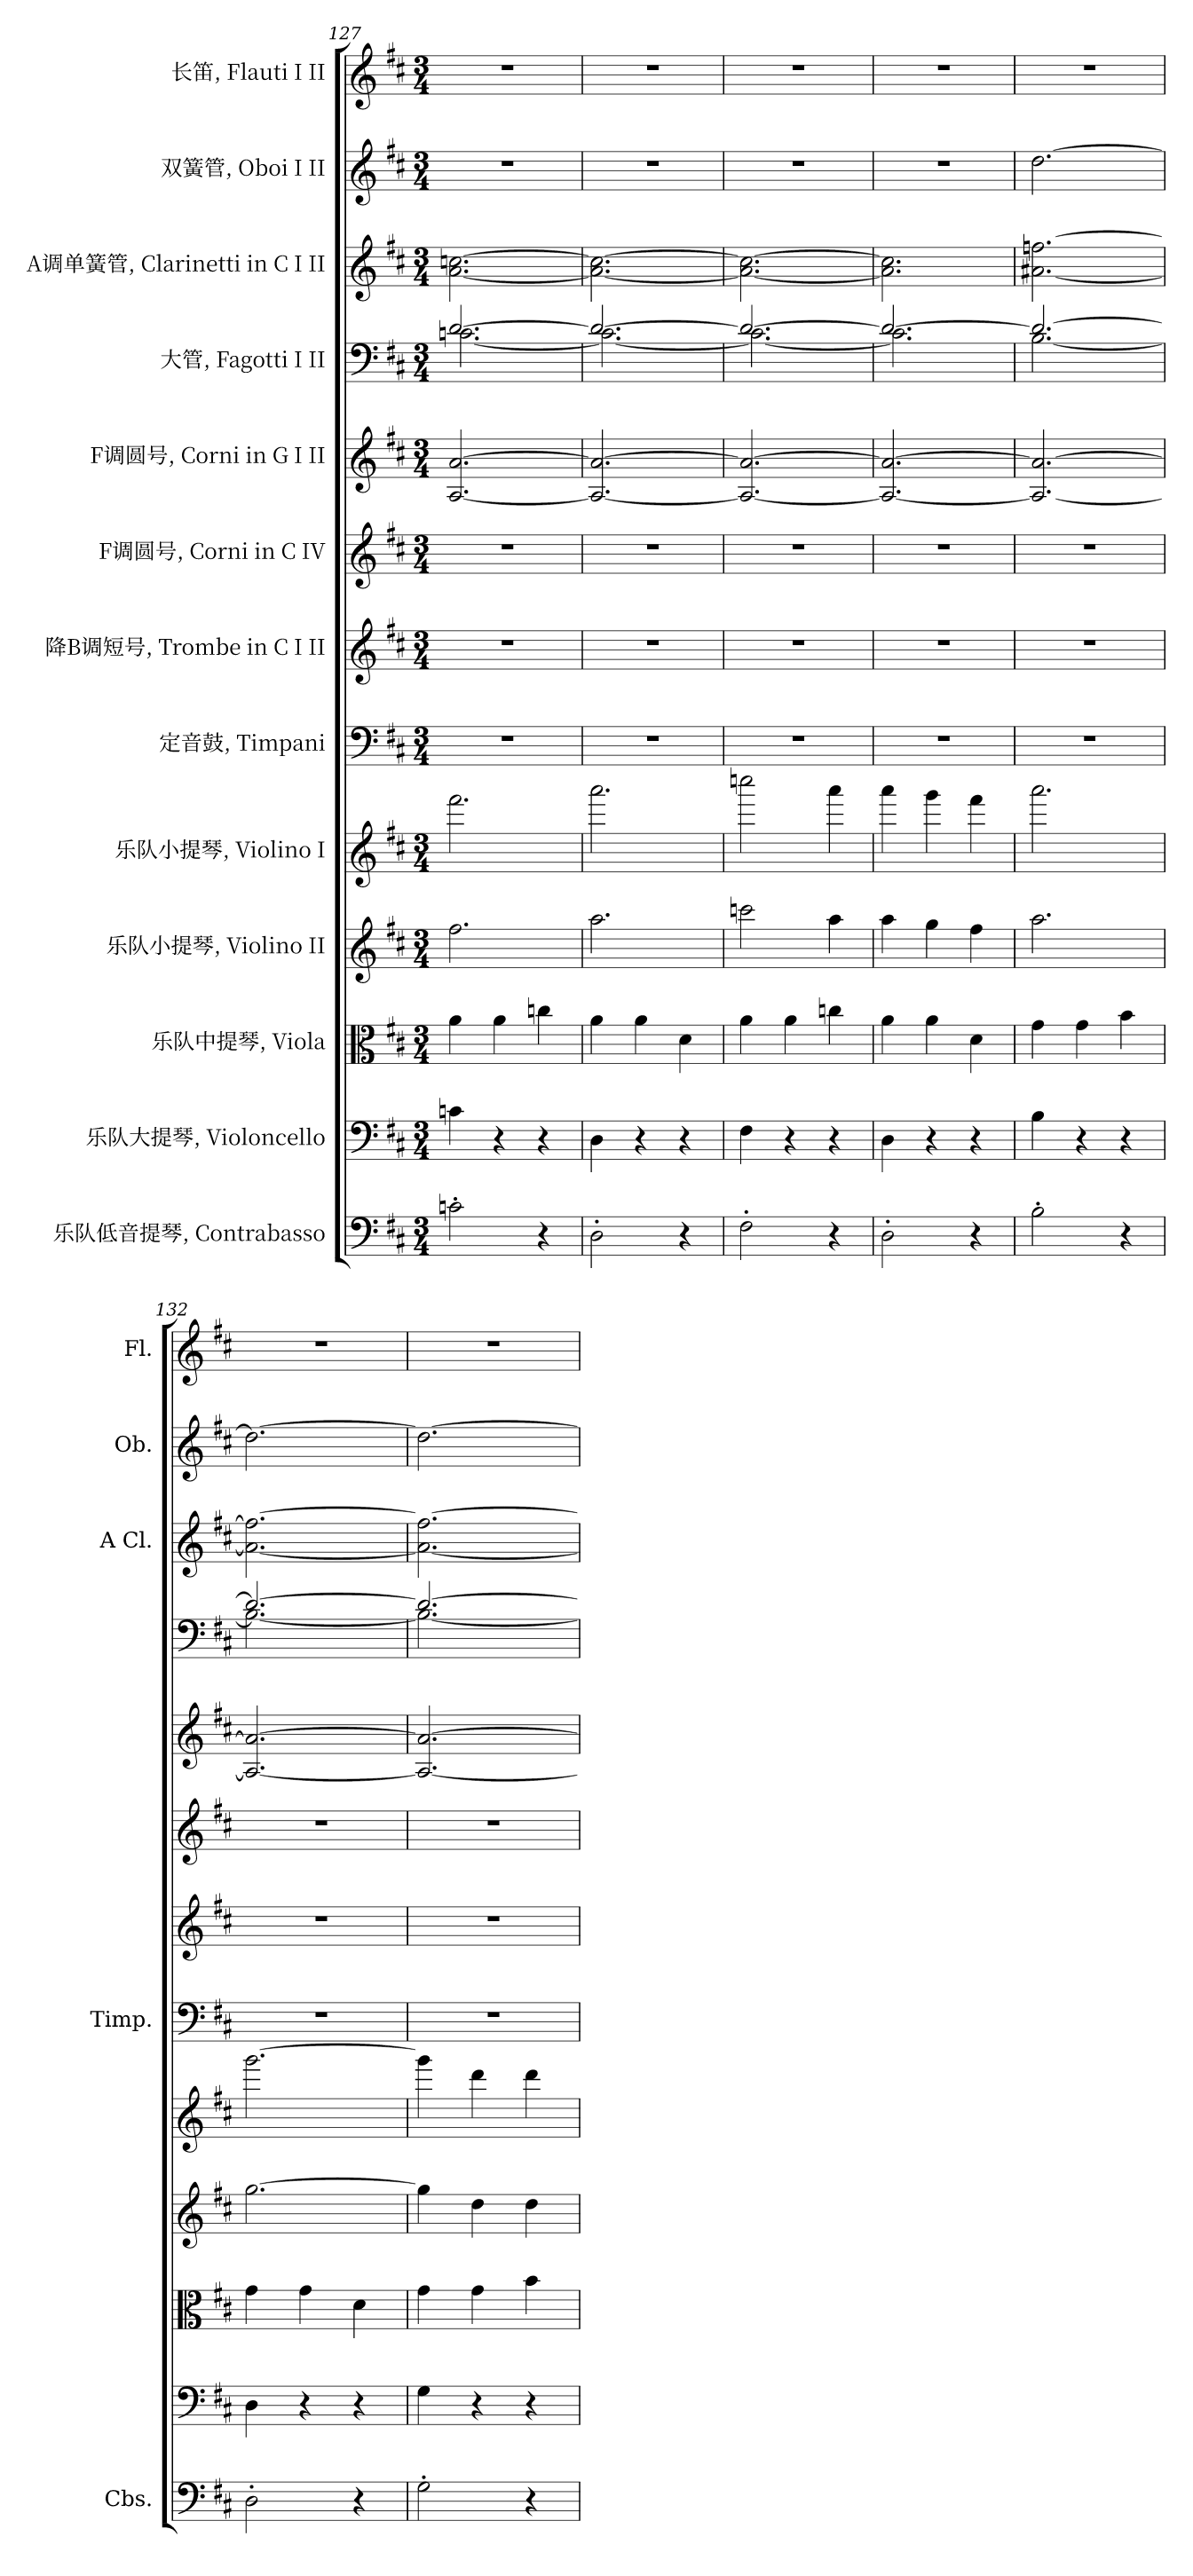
**kern	**kern	**kern	**kern	**kern	**kern	**kern	**kern	**kern	**kern	**kern	**kern	**kern
*part13	*part12	*part11	*part10	*part9	*part8	*part7	*part6	*part5	*part4	*part3	*part2	*part1
*staff13	*staff12	*staff11	*staff10	*staff9	*staff8	*staff7	*staff6	*staff5	*staff4	*staff3	*staff2	*staff1
*I"乐队低音提琴, Contrabasso	*I"乐队大提琴, Violoncello	*I"乐队中提琴, Viola	*I"乐队小提琴, Violino II	*I"乐队小提琴, Violino I	*I"定音鼓, Timpani	*I"降B调短号, Trombe in C I II	*I"F调圆号, Corni in C IV	*I"F调圆号, Corni in G I II	*I"大管, Fagotti I II	*I"A调单簧管, Clarinetti in C I II	*I"双簧管, Oboi I II	*I"长笛, Flauti I II
*I'Cbs.	*	*	*	*	*I'Timp.	*	*	*	*	*I'A Cl.	*I'Ob.	*I'Fl.
*clefF4	*clefF4	*clefC3	*clefG2	*clefG2	*clefF4	*clefG2	*clefG2	*clefG2	*clefF4	*clefG2	*clefG2	*clefG2
*ITrd7c12	*	*	*	*	*	*ITrd1c2	*ITrd4c7	*ITrd4c7	*	*ITrd2c3	*	*
*k[f#c#]	*k[f#c#]	*k[f#c#]	*k[f#c#]	*k[f#c#]	*k[f#c#]	*k[]	*k[f#]	*k[f#]	*k[f#c#]	*k[f#c#g#d#a#]	*k[f#c#]	*k[f#c#]
*M3/4	*M3/4	*M3/4	*M3/4	*M3/4	*M3/4	*M3/4	*M3/4	*M3/4	*M3/4	*M3/4	*M3/4	*M3/4
*MM340	*MM340	*MM340	*MM340	*MM340	*MM340	*MM340	*MM340	*MM340	*MM340	*MM340	*MM340	*MM340
=127	=127	=127	=127	=127	=127	=127	=127	=127	=127	=127	=127	=127
*	*	*	*	*	*	*	*	*	*^	*	*	*
2Cn'\	4cn\	4a\	2.ff#\	2.fff#\	2.r	2.r	2.r	[2.D/ [2.d/	[2.d/	[2.cn\	[2.f#\ [2.an\	2.r	2.r
.	4r	4a\	.	.	.	.	.	.	.	.	.	.	.
4r	4r	4ccn\	.	.	.	.	.	.	.	.	.	.	.
=128	=128	=128	=128	=128	=128	=128	=128	=128	=128	=128	=128	=128	=128
*	*	*	*	*	*	*	*	*	*	*	*	*	*MM340
2DD'\	4D\	4a\	2.aa\	2.aaa\	2.r	2.r	2.r	2.D/_ 2.d/_	2.d/_	2.c\_	2.f#\_ 2.a\_	2.r	2.r
.	4r	4a\	.	.	.	.	.	.	.	.	.	.	.
4r	4r	4d\	.	.	.	.	.	.	.	.	.	.	.
=129	=129	=129	=129	=129	=129	=129	=129	=129	=129	=129	=129	=129	=129
*	*	*	*	*	*	*	*	*	*	*	*	*	*MM340
2FF#'\	4F#\	4a\	2cccn\	2ccccn\	2.r	2.r	2.r	2.D/_ 2.d/_	2.d/_	2.c\_	2.f#\_ 2.a\_	2.r	2.r
.	4r	4a\	.	.	.	.	.	.	.	.	.	.	.
4r	4r	4ccn\	4aa\	4aaa\	.	.	.	.	.	.	.	.	.
!!LO:PB:g=z
=130	=130	=130	=130	=130	=130	=130	=130	=130	=130	=130	=130	=130	=130
*	*	*	*	*	*	*	*	*	*	*	*	*	*MM340
2DD'\	4D\	4a\	4aa\	4aaa\	2.r	2.r	2.r	2.D/_ 2.d/_	2.d/_	2.c\]	2.f#\] 2.a\]	2.r	2.r
.	4r	4a\	4gg\	4ggg\	.	.	.	.	.	.	.	.	.
4r	4r	4d\	4ff#\	4fff#\	.	.	.	.	.	.	.	.	.
=131	=131	=131	=131	=131	=131	=131	=131	=131	=131	=131	=131	=131	=131
*	*	*	*	*	*	*	*	*	*	*	*	*	*MM340
2BB'\	4B\	4g\	2.aa\	2.aaa\	2.r	2.r	2.r	2.D/_ 2.d/_	2.d/_	[2.B\	[2.f##X\ [2.ddn\	[2.dd\	2.r
.	4r	4g\	.	.	.	.	.	.	.	.	.	.	.
4r	4r	4b\	.	.	.	.	.	.	.	.	.	.	.
=132	=132	=132	=132	=132	=132	=132	=132	=132	=132	=132	=132	=132	=132
*	*	*	*	*	*	*	*	*	*	*	*	*	*MM340
2DD'\	4D\	4g\	[2.gg\	[2.ggg\	2.r	2.r	2.r	2.D/_ 2.d/_	2.d/_	2.B\_	2.f##\_ 2.dd\_	2.dd\_	2.r
.	4r	4g\	.	.	.	.	.	.	.	.	.	.	.
4r	4r	4d\	.	.	.	.	.	.	.	.	.	.	.
=133	=133	=133	=133	=133	=133	=133	=133	=133	=133	=133	=133	=133	=133
*	*	*	*	*	*	*	*	*	*	*	*	*	*MM340
2GG'\	4G\	4g\	4gg\]	4ggg\]	2.r	2.r	2.r	2.D/_ 2.d/_	2.d/_	2.B\_	2.f##\_ 2.dd\_	2.dd\_	2.r
.	4r	4g\	4dd\	4ddd\	.	.	.	.	.	.	.	.	.
4r	4r	4b\	4dd\	4ddd\	.	.	.	.	.	.	.	.	.
*	*	*	*	*	*	*	*	*	*v	*v	*	*	*
=	=	=	=	=	=	=	=	=	=	=	=	=
*-	*-	*-	*-	*-	*-	*-	*-	*-	*-	*-	*-	*-
